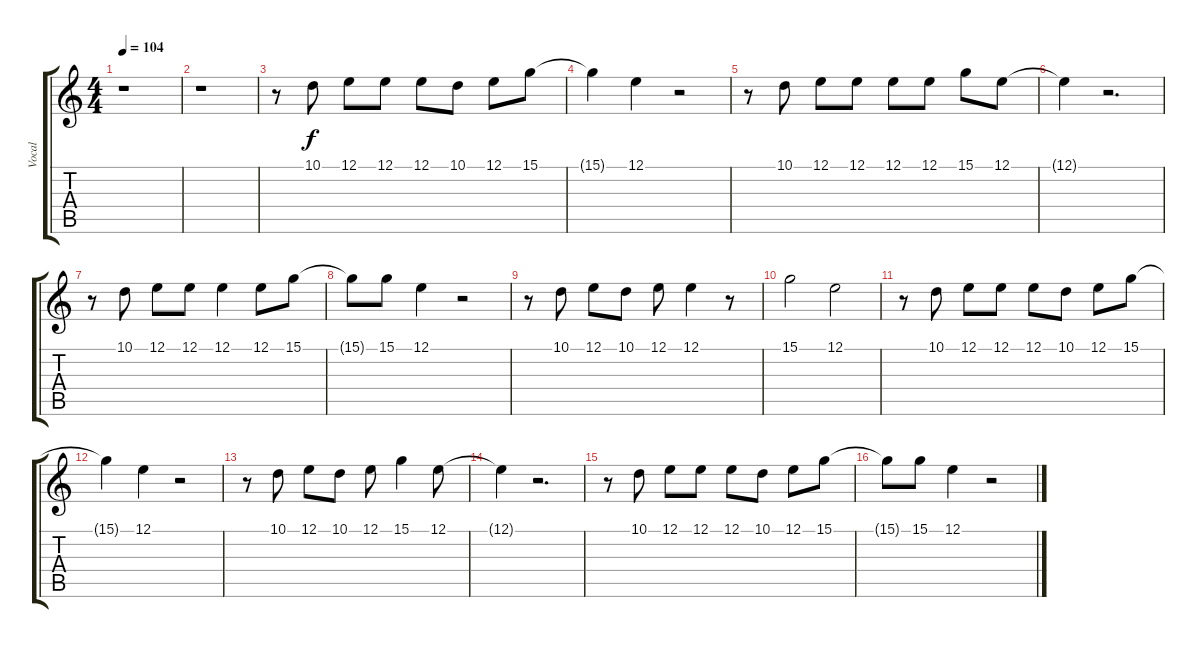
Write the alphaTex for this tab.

\track ("Vocal" "Vocal") {instrument synthvoice}
\staff {score tabs}
\tuning (E4 B3 G3 D3 A2 E2) {hide}
\ts (4 4)
\tempo 104
\clef g2
\ks c
r.1{dy f} |
r.1 |
r.8 10.1.8 12.1.8 12.1.8 12.1.8 10.1.8 12.1.8 15.1.8 |
15.1{t}.4 12.1.4 r.2 |
r.8 10.1.8 12.1.8 12.1.8 12.1.8 12.1.8 15.1.8 12.1.8 |
12.1{t}.4 r.2{d} |
r.8 10.1.8 12.1.8 12.1.8 12.1.4 12.1.8 15.1.8 |
15.1{t}.8 15.1.8 12.1.4 r.2 |
r.8 10.1.8 12.1.8 10.1.8 12.1.8 12.1.4 r.8 |
15.1.2 12.1.2 |
r.8 10.1.8 12.1.8 12.1.8 12.1.8 10.1.8 12.1.8 15.1.8 |
15.1{t}.4 12.1.4 r.2 |
r.8 10.1.8 12.1.8 10.1.8 12.1.8 15.1.4 12.1.8 |
12.1{t}.4 r.2{d} |
r.8 10.1.8 12.1.8 12.1.8 12.1.8 10.1.8 12.1.8 15.1.8 |
15.1{t}.8 15.1.8 12.1.4 r.2
